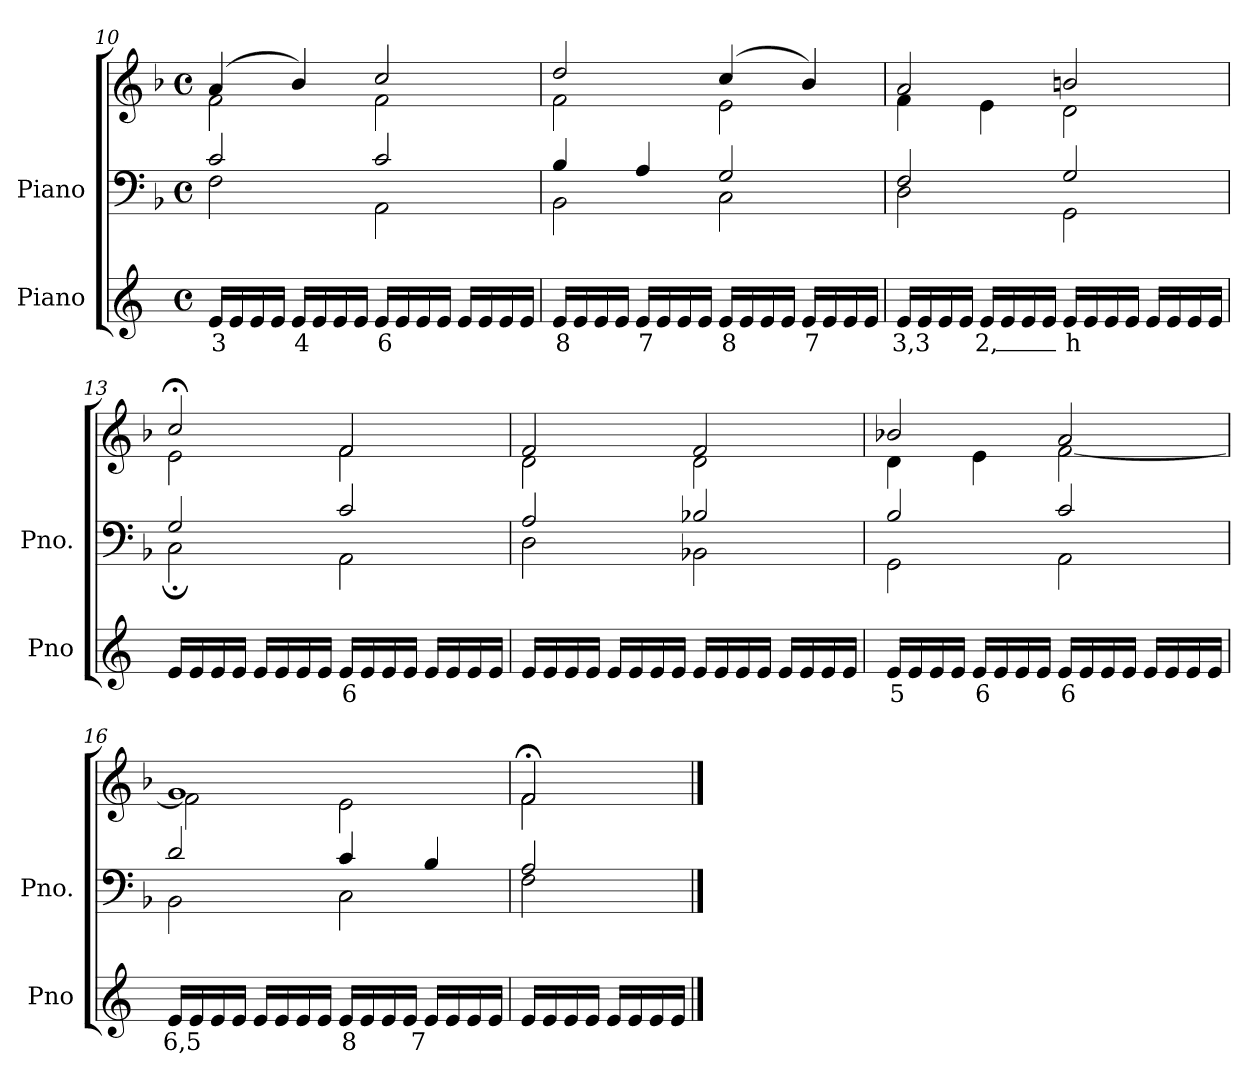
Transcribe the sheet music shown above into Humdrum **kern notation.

**kern	**text	**kern	**kern
*part2	*part2	*part1	*part1
*staff3	*staff3	*staff2	*staff1
*I"Piano	*	*I"Piano	*
*I'Pno	*	*I'Pno.	*
*clefG2	*	*clefF4	*clefG2
*k[]	*	*k[b-]	*k[b-]
*M4/4	*	*M4/4	*M4/4
*met(c)	*	*met(c)	*met(c)
=10	=10	=10	=10
!	!LO:LY:b	!	!
*	*	*^	*^
16e/LL	3	2c/	2F\	(>4a/	2f\
16e/	.	.	.	.	.
16e/	.	.	.	.	.
16e/JJ	.	.	.	.	.
!	!LO:LY:b	!	!	!	!
16e/LL	4	.	.	4b-/)	.
16e/	.	.	.	.	.
16e/	.	.	.	.	.
16e/JJ	.	.	.	.	.
!	!LO:LY:b	!	!	!	!
16e/LL	6	2c/	2AA\	2cc/	2f\
16e/	.	.	.	.	.
16e/	.	.	.	.	.
16e/JJ	.	.	.	.	.
16e/LL	.	.	.	.	.
16e/	.	.	.	.	.
16e/	.	.	.	.	.
16e/JJ	.	.	.	.	.
=11	=11	=11	=11	=11	=11
!	!LO:LY:b	!	!	!	!
16e/LL	8	4B-/	2BB-\	2dd/	2f\
16e/	.	.	.	.	.
16e/	.	.	.	.	.
16e/JJ	.	.	.	.	.
!	!LO:LY:b	!	!	!	!
16e/LL	7	4A/	.	.	.
16e/	.	.	.	.	.
16e/	.	.	.	.	.
16e/JJ	.	.	.	.	.
!	!LO:LY:b	!	!	!	!
16e/LL	8	2G/	2C\	(>4cc/	2e\
16e/	.	.	.	.	.
16e/	.	.	.	.	.
16e/JJ	.	.	.	.	.
!	!LO:LY:b	!	!	!	!
16e/LL	7	.	.	4b-/)	.
16e/	.	.	.	.	.
16e/	.	.	.	.	.
16e/JJ	.	.	.	.	.
=12	=12	=12	=12	=12	=12
!	!LO:LY:b	!	!	!	!
16e/LL	3,3	2F/	2D\	2a/	4f\
16e/	.	.	.	.	.
16e/	.	.	.	.	.
16e/JJ	.	.	.	.	.
!	!LO:LY:b	!	!	!	!
16e/LL	2,_	.	.	.	4e\
16e/	.	.	.	.	.
16e/	.	.	.	.	.
16e/JJ	.	.	.	.	.
!	!LO:LY:b	!	!	!	!
16e/LL	h	2G/	2GG\	2bn/	2d\
16e/	.	.	.	.	.
16e/	.	.	.	.	.
16e/JJ	.	.	.	.	.
16e/LL	.	.	.	.	.
16e/	.	.	.	.	.
16e/	.	.	.	.	.
16e/JJ	.	.	.	.	.
=13	=13	=13	=13	=13	=13
16e/LL	.	2G/	2C;\	2cc;</	2e\
16e/	.	.	.	.	.
16e/	.	.	.	.	.
16e/JJ	.	.	.	.	.
16e/LL	.	.	.	.	.
16e/	.	.	.	.	.
16e/	.	.	.	.	.
16e/JJ	.	.	.	.	.
!	!LO:LY:b	!	!	!	!
16e/LL	6	2c/	2AA\	2f/	2f\
16e/	.	.	.	.	.
16e/	.	.	.	.	.
16e/JJ	.	.	.	.	.
16e/LL	.	.	.	.	.
16e/	.	.	.	.	.
16e/	.	.	.	.	.
16e/JJ	.	.	.	.	.
=14	=14	=14	=14	=14	=14
16e/LL	.	2A/	2D\	2f/	2d\
16e/	.	.	.	.	.
16e/	.	.	.	.	.
16e/JJ	.	.	.	.	.
16e/LL	.	.	.	.	.
16e/	.	.	.	.	.
16e/	.	.	.	.	.
16e/JJ	.	.	.	.	.
16e/LL	.	2B-X/	2BB-X\	2f/	2d\
16e/	.	.	.	.	.
16e/	.	.	.	.	.
16e/JJ	.	.	.	.	.
16e/LL	.	.	.	.	.
16e/	.	.	.	.	.
16e/	.	.	.	.	.
16e/JJ	.	.	.	.	.
=15	=15	=15	=15	=15	=15
!	!LO:LY:b	!	!	!	!
16e/LL	5	2B-/	2GG\	2b-X/	4d\
16e/	.	.	.	.	.
16e/	.	.	.	.	.
16e/JJ	.	.	.	.	.
!	!LO:LY:b	!	!	!	!
16e/LL	6	.	.	.	4e\
16e/	.	.	.	.	.
16e/	.	.	.	.	.
16e/JJ	.	.	.	.	.
!	!LO:LY:b	!	!	!	!
16e/LL	6	2c/	2AA\	2a/	[2f\
16e/	.	.	.	.	.
16e/	.	.	.	.	.
16e/JJ	.	.	.	.	.
16e/LL	.	.	.	.	.
16e/	.	.	.	.	.
16e/	.	.	.	.	.
16e/JJ	.	.	.	.	.
=16	=16	=16	=16	=16	=16
!	!LO:LY:b	!	!	!	!
16e/LL	6,5	2d/	2BB-\	1g	2f\]
16e/	.	.	.	.	.
16e/	.	.	.	.	.
16e/JJ	.	.	.	.	.
16e/LL	.	.	.	.	.
16e/	.	.	.	.	.
16e/	.	.	.	.	.
16e/JJ	.	.	.	.	.
!	!LO:LY:b	!	!	!	!
16e/LL	8	4c/	2C\	.	2e\
16e/	.	.	.	.	.
16e/	.	.	.	.	.
16e/JJ	.	.	.	.	.
!	!LO:LY:b	!	!	!	!
16e/LL	7	4B-/	.	.	.
16e/	.	.	.	.	.
16e/	.	.	.	.	.
16e/JJ	.	.	.	.	.
=17	=17	=17	=17	=17	=17
16e/LL	.	2A/	2F\	2f;</	2f\
16e/	.	.	.	.	.
16e/	.	.	.	.	.
16e/JJ	.	.	.	.	.
16e/LL	.	.	.	.	.
16e/	.	.	.	.	.
16e/	.	.	.	.	.
16e/JJ	.	.	.	.	.
*	*	*v	*v	*	*
*	*	*	*v	*v
==	==	==	==
*-	*-	*-	*-
